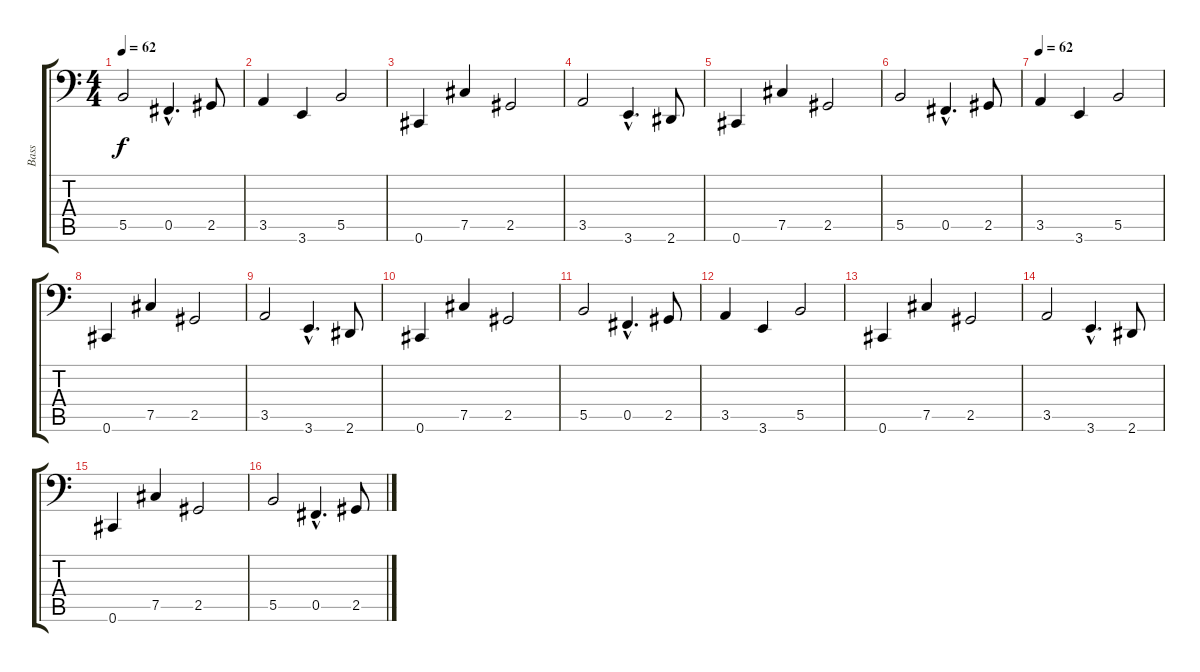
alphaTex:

\track ("Bass" "Bass") {instrument electricbassfinger}
\staff {score tabs}
\tuning (Db3 Ab2 E2 B1 Gb1 Db1) {hide}
\ts (4 4)
\tempo 62
\clef f4
\ks c
5.5.2{dy f} 0.5{hac}.4{d} 2.5.8 |
3.5.4 3.6.4 5.5.2 |
0.6.4 7.5.4 2.5.2 |
3.5.2 3.6{hac}.4{d} 2.6.8 |
0.6.4 7.5.4 2.5.2 |
5.5.2 0.5{hac}.4{d} 2.5.8 |
\tempo 62
3.5.4 3.6.4 5.5.2 |
0.6.4 7.5.4 2.5.2 |
3.5.2 3.6{hac}.4{d} 2.6.8 |
0.6.4 7.5.4 2.5.2 |
5.5.2 0.5{hac}.4{d} 2.5.8 |
3.5.4 3.6.4 5.5.2 |
0.6.4 7.5.4 2.5.2 |
3.5.2 3.6{hac}.4{d} 2.6.8 |
0.6.4 7.5.4 2.5.2 |
5.5.2 0.5{hac}.4{d} 2.5.8
